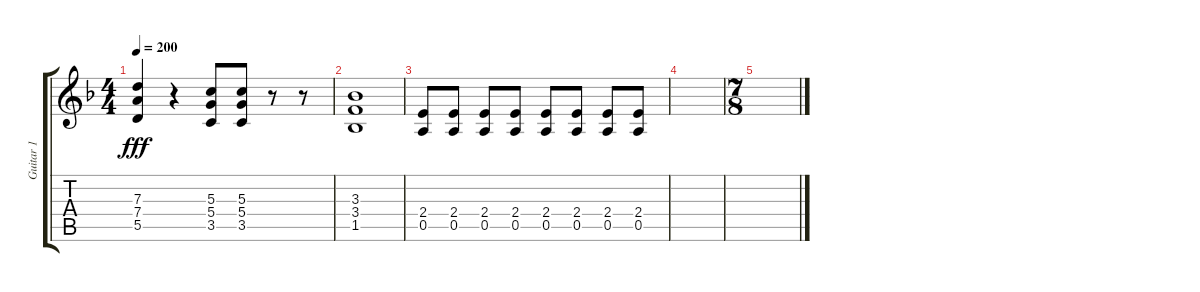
\track ("Guitar 1" "Guitar 1") {instrument overdrivenguitar}
\staff {score tabs}
\tuning (E4 B3 G3 D3 A2 E2) {hide}
\ts (4 4)
\tempo 200
\clef g2
\ks f
(7.3 7.4 5.5).4{dy fff} r.4 (5.3 5.4 3.5).8 (5.3 5.4 3.5).8 r.8 r.8 |
(3.3 3.4 1.5).1 |
(2.4 0.5).8 (2.4 0.5).8 (2.4 0.5).8 (2.4 0.5).8 (2.4 0.5).8 (2.4 0.5).8 (2.4 0.5).8 (2.4 0.5).8 |
|
\ts (7 8)
